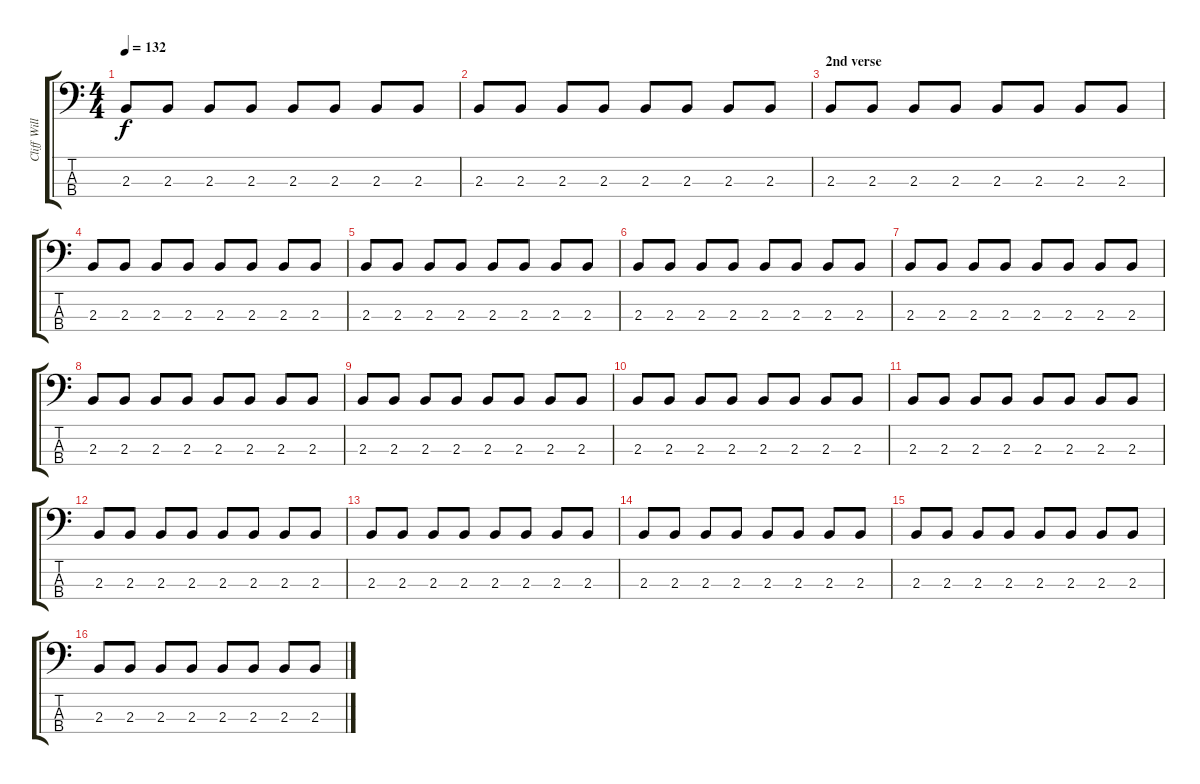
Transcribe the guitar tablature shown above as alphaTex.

\track ("Cliff Williams" "Cliff Will") {instrument electricbassfinger}
\staff {score tabs}
\tuning (G2 D2 A1 E1) {hide}
\ts (4 4)
\tempo 132
\clef f4
\ks c
2.3.8{dy f} 2.3.8 2.3.8 2.3.8 2.3.8 2.3.8 2.3.8 2.3.8 |
2.3.8 2.3.8 2.3.8 2.3.8 2.3.8 2.3.8 2.3.8 2.3.8 |
\section ("" "2nd verse")
2.3.8 2.3.8 2.3.8 2.3.8 2.3.8 2.3.8 2.3.8 2.3.8 |
2.3.8 2.3.8 2.3.8 2.3.8 2.3.8 2.3.8 2.3.8 2.3.8 |
2.3.8 2.3.8 2.3.8 2.3.8 2.3.8 2.3.8 2.3.8 2.3.8 |
2.3.8 2.3.8 2.3.8 2.3.8 2.3.8 2.3.8 2.3.8 2.3.8 |
2.3.8 2.3.8 2.3.8 2.3.8 2.3.8 2.3.8 2.3.8 2.3.8 |
2.3.8 2.3.8 2.3.8 2.3.8 2.3.8 2.3.8 2.3.8 2.3.8 |
2.3.8 2.3.8 2.3.8 2.3.8 2.3.8 2.3.8 2.3.8 2.3.8 |
2.3.8 2.3.8 2.3.8 2.3.8 2.3.8 2.3.8 2.3.8 2.3.8 |
2.3.8 2.3.8 2.3.8 2.3.8 2.3.8 2.3.8 2.3.8 2.3.8 |
2.3.8 2.3.8 2.3.8 2.3.8 2.3.8 2.3.8 2.3.8 2.3.8 |
2.3.8 2.3.8 2.3.8 2.3.8 2.3.8 2.3.8 2.3.8 2.3.8 |
2.3.8 2.3.8 2.3.8 2.3.8 2.3.8 2.3.8 2.3.8 2.3.8 |
2.3.8 2.3.8 2.3.8 2.3.8 2.3.8 2.3.8 2.3.8 2.3.8 |
2.3.8 2.3.8 2.3.8 2.3.8 2.3.8 2.3.8 2.3.8 2.3.8
